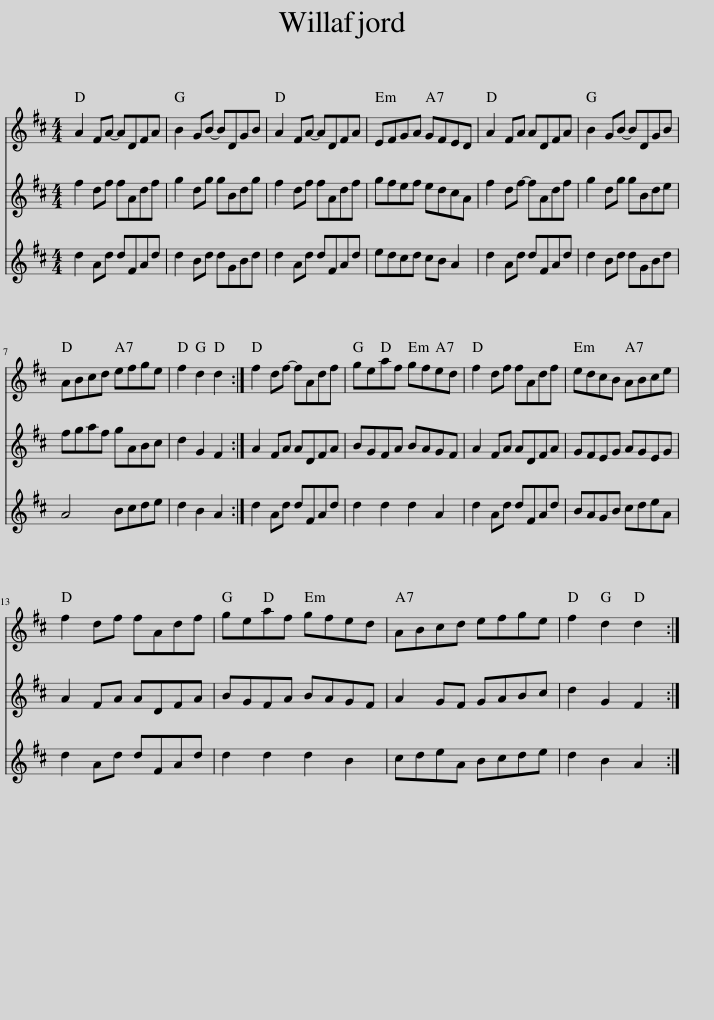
X:1
%%score 1 2 3
L:1/8
M:4/4
I:linebreak $
K:D
V:1 treble
V:2 treble
V:3 treble
V:1
 A2 FA- ADFA | B2 GB- BDGB | A2 FA- ADFA | EFGA GFED | A2 FA ADFA | %5
 B2 GB- BDGB |$ ABcd efge | f2 d2 d2 :| f2 df- fAdf | geaf gfed | %10
 f2 df fAdf | edcB ABce |$ f2 df fAdf | geaf gfed | ABcd efge | %15
 f2 d2 d2 :| %16
V:2
 f2 df fAdf | g2 dg gBdg | f2 df fAdf | gfef edcA | f2 df- fAdf | %5
 g2 dg gBde |$ fgaf gABc | d2 G2 F2 :| A2 FA ADFA | BGFA BAGF | %10
 A2 FA ADFA | GFEG AGEG |$ A2 FA ADFA | BGFA BAGF | A2 GF GABc | %15
 d2 G2 F2 :| %16
V:3
 d2 Ad dFAd | d2 Bd dGBd | d2 Ad dFAd | edcd cB A2 | d2 Ad dFAd | %5
 d2 Bd dGBd |$ A4 Bcde | d2 B2 A2 :| d2 Ad dFAd | d2 d2 d2 A2 | %10
 d2 Ad dFAd | BAGB cdeA |$ d2 Ad dFAd | d2 d2 d2 B2 | cdeA Bcde | %15
 d2 B2 A2 :| %16
